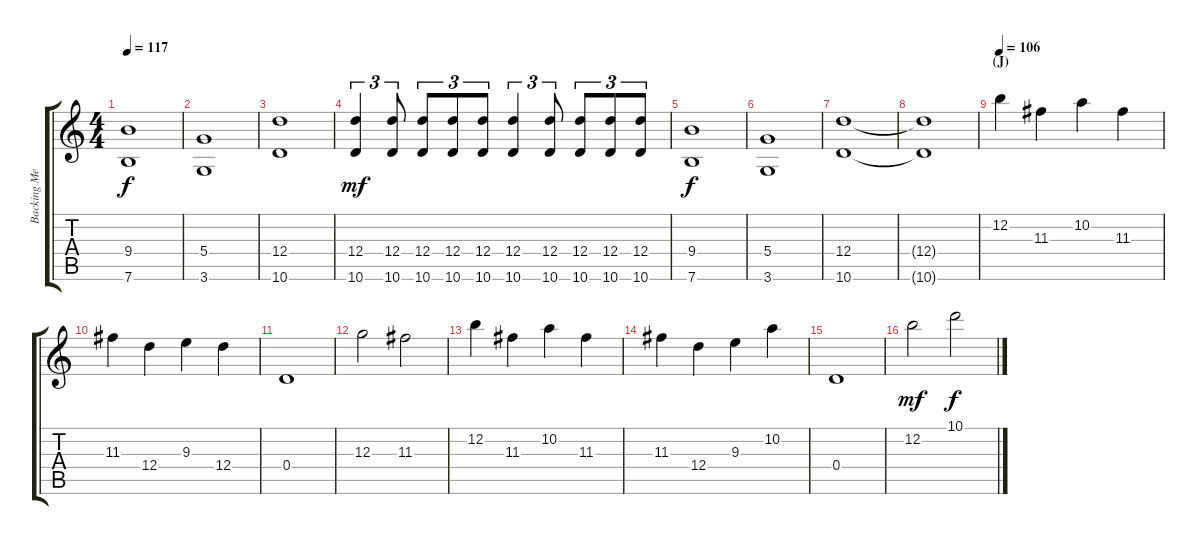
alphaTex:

\track ("Backing Melody" "Backing Me") {instrument overdrivenguitar}
\staff {score tabs}
\tuning (E4 B3 G3 D3 A2 E2) {hide}
\ts (4 4)
\tempo 117
\clef g2
\ks c
(9.4 7.6).1{dy f} |
(5.4 3.6).1 |
(12.4 10.6).1 |
(12.4 10.6).4{tu (3 2) dy mf} (12.4 10.6).8{tu (3 2)} (12.4 10.6).8{tu (3 2)} (12.4 10.6).8{tu (3 2)} (12.4 10.6).8{tu (3 2)} (12.4 10.6).4{tu (3 2)} (12.4 10.6).8{tu (3 2)} (12.4 10.6).8{tu (3 2)} (12.4 10.6).8{tu (3 2)} (12.4 10.6).8{tu (3 2)} |
(9.4 7.6).1{dy f} |
(5.4 3.6).1 |
(12.4 10.6).1 |
(12.4{t} 10.6{t}).1 |
\section ("" "(J)")
\tempo 106
12.2.4 11.3.4 10.2.4 11.3.4 |
11.3.4 12.4.4 9.3.4 12.4.4 |
0.4.1 |
12.3.2 11.3.2 |
12.2.4 11.3.4 10.2.4 11.3.4 |
11.3.4 12.4.4 9.3.4 10.2.4 |
0.4.1 |
12.2.2{dy mf} 10.1.2{dy f}
